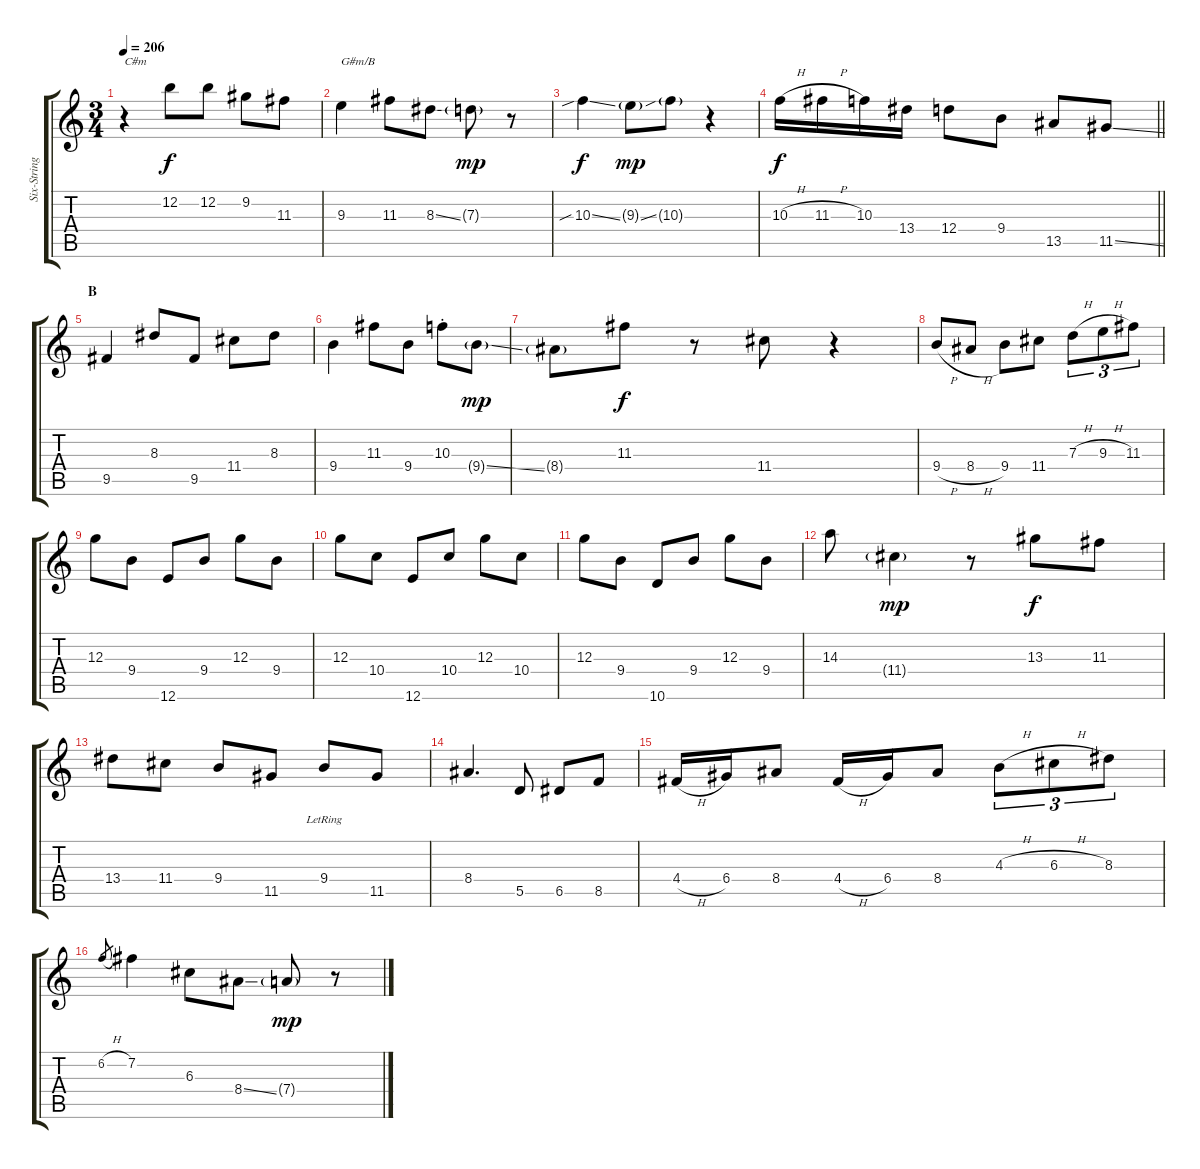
\track ("Six-String (Solo)" "Six-String") {instrument electricguitarjazz}
\staff {score tabs}
\tuning (E4 B3 G3 D3 A2 E2) {hide}
\ts (3 4)
\tempo 206
\clef g2
\ks c
r.4{txt "C#m" dy f} 12.2.8 12.2.8 9.2.8 11.3.8 |
9.3.4{txt "G#m/B"} 11.3.8 8.3{ss}.8 7.3{g}.8{dy mp} r.8 |
10.3{sib ss}.4{dy f} 9.3{ss g}.8{dy mp} 10.3{g}.8 r.4 |
\barLineRight lightlight
10.3{h}.16{dy f} 11.3{h}.16 10.3.16 13.4.16 12.4.8 9.4.8 13.5.8 11.5{ss}.8 |
\section ("" "B")
9.5.4 8.3.8 9.5.8 11.4.8 8.3.8 |
9.4.4 11.3.8 9.4.8 10.3{st}.8 9.4{ss g}.8{dy mp} |
8.4{g}.8 11.3.8{dy f} r.8 11.4.8 r.4 |
9.4{h}.8 8.4{h}.8 9.4.8 11.4.8 7.3{h}.8{tu (3 2)} 9.3{h}.8{tu (3 2)} 11.3.8{tu (3 2)} |
12.3.8 9.4.8 12.6.8 9.4.8 12.3.8 9.4.8 |
12.3.8 10.4.8 12.6.8 10.4.8 12.3.8 10.4.8 |
12.3.8 9.4.8 10.6.8 9.4.8 12.3.8 9.4.8 |
14.3.8 11.4{g}.4{dy mp} r.8 13.3.8{dy f} 11.3.8 |
13.4.8 11.4.8 9.4.8 11.5.8 9.4{lr}.8 11.5.8 |
8.4.4{d} 5.5.8 6.5.8 8.5.8 |
4.4{h}.16 6.4.16 8.4.8 4.4{h}.16 6.4.16 8.4.8 4.3{h}.8{tu (3 2)} 6.3{h}.8{tu (3 2)} 8.3.8{tu (3 2)} |
6.2{h}.8{gr} 7.2.4 6.3.8 8.4{ss}.8 7.4{g}.8{dy mp} r.8
